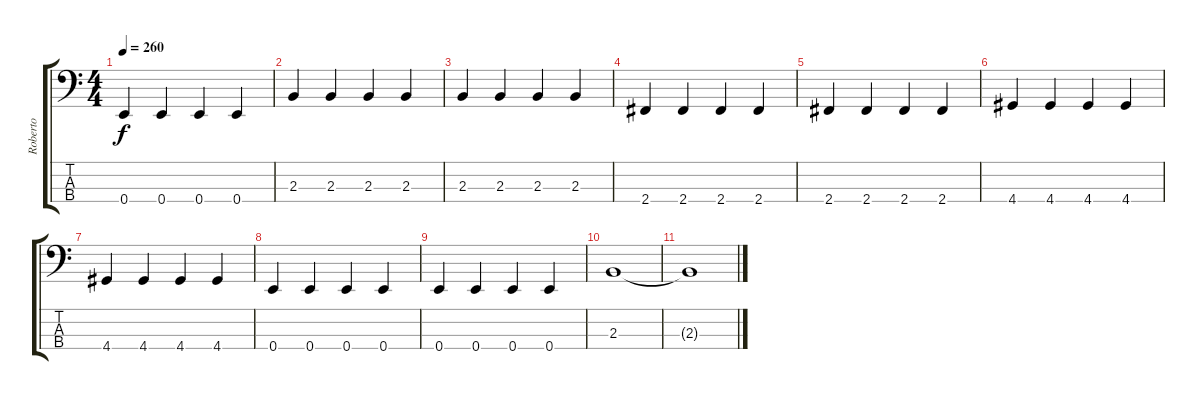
\track ("Roberto" "Roberto") {instrument electricbasspick}
\staff {score tabs}
\tuning (G2 D2 A1 E1) {hide}
\ts (4 4)
\tempo 260
\clef f4
\ks c
0.4.4{dy f} 0.4.4 0.4.4 0.4.4 |
2.3.4 2.3.4 2.3.4 2.3.4 |
2.3.4 2.3.4 2.3.4 2.3.4 |
2.4.4 2.4.4 2.4.4 2.4.4 |
2.4.4 2.4.4 2.4.4 2.4.4 |
4.4.4 4.4.4 4.4.4 4.4.4 |
4.4.4 4.4.4 4.4.4 4.4.4 |
0.4.4 0.4.4 0.4.4 0.4.4 |
0.4.4 0.4.4 0.4.4 0.4.4 |
2.3.1 |
2.3{t}.1
